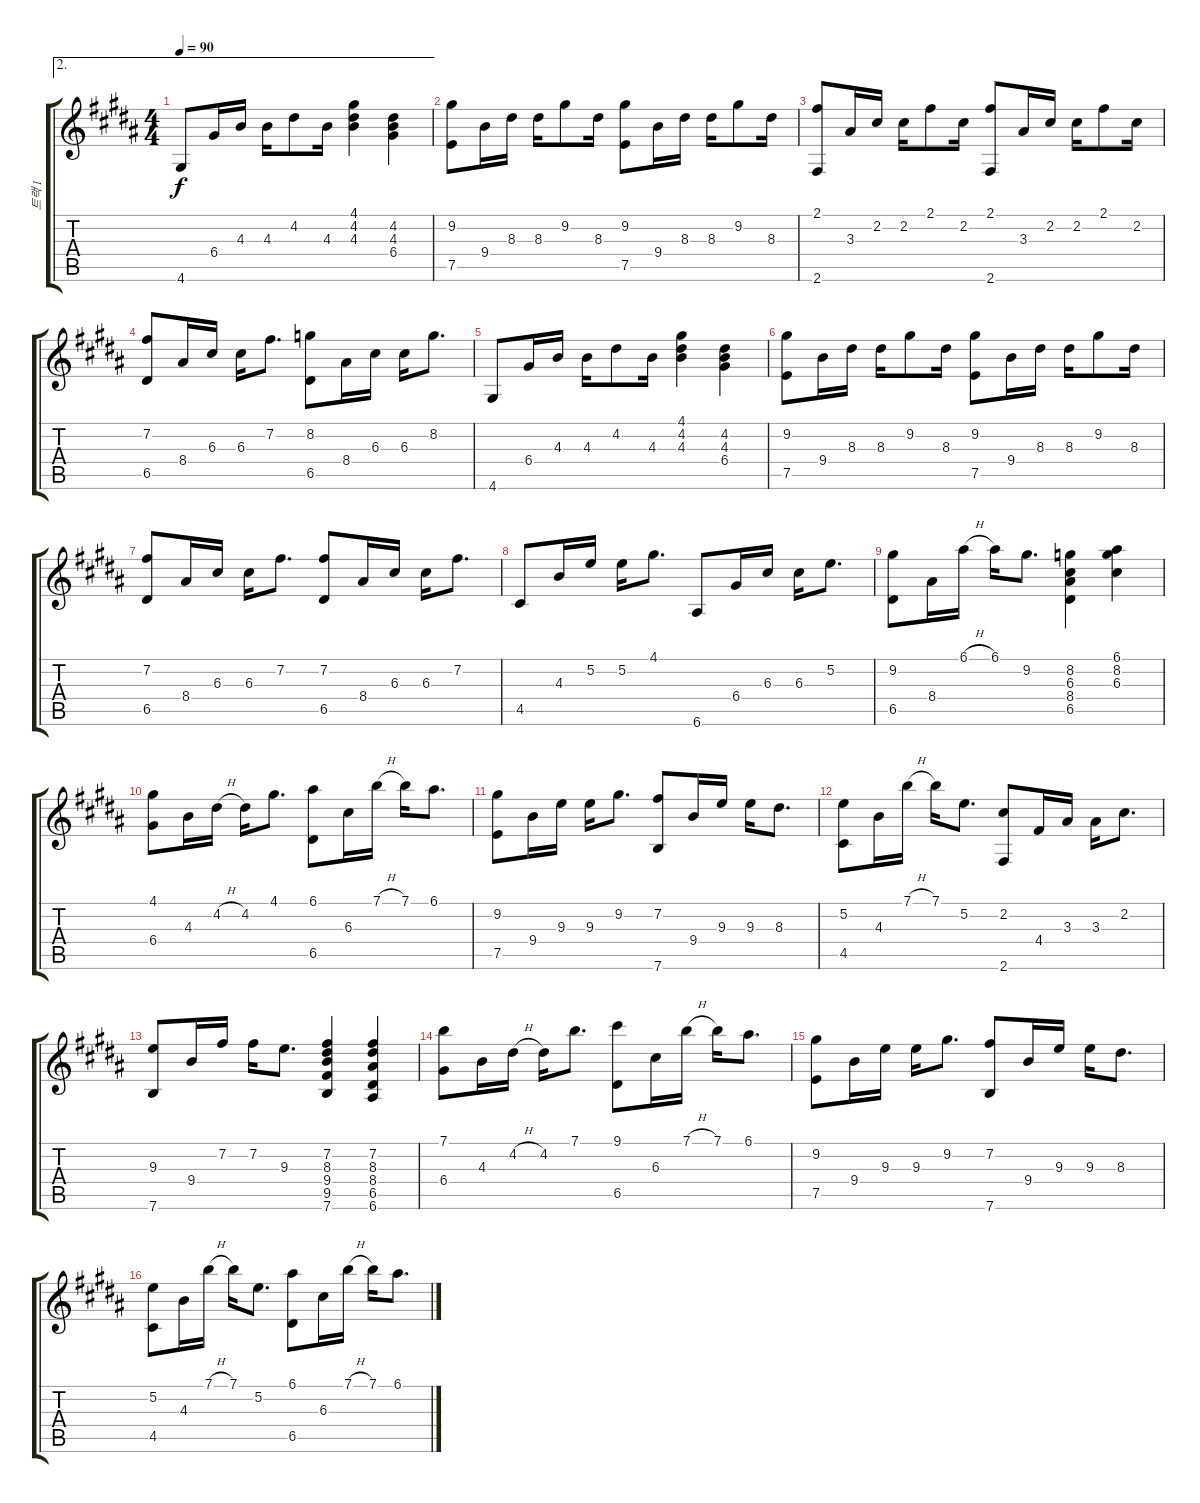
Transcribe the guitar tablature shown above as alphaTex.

\track ("트랙 1" "트랙 1") {instrument acousticguitarsteel}
\staff {score tabs}
\tuning (E4 B3 G3 D3 A2 E2) {hide}
\ae 2
\ts (4 4)
\tempo 90
\clef g2
\ks g#minor
4.6.8{dy f} 6.4.16 4.3.16 4.3.16 4.2.8 4.3.16 (4.1 4.2 4.3).4 (4.2 4.3 6.4).4 |
(9.2 7.5).8 9.4.16 8.3.16 8.3.16 9.2.8 8.3.16 (9.2 7.5).8 9.4.16 8.3.16 8.3.16 9.2.8 8.3.16 |
(2.1 2.6).8 3.3.16 2.2.16 2.2.16 2.1.8 2.2.16 (2.1 2.6).8 3.3.16 2.2.16 2.2.16 2.1.8 2.2.16 |
(7.2 6.5).8 8.4.16 6.3.16 6.3.16 7.2.8{d} (8.2 6.5).8 8.4.16 6.3.16 6.3.16 8.2.8{d} |
4.6.8 6.4.16 4.3.16 4.3.16 4.2.8 4.3.16 (4.1 4.2 4.3).4 (4.2 4.3 6.4).4 |
(9.2 7.5).8 9.4.16 8.3.16 8.3.16 9.2.8 8.3.16 (9.2 7.5).8 9.4.16 8.3.16 8.3.16 9.2.8 8.3.16 |
(7.2 6.5).8 8.4.16 6.3.16 6.3.16 7.2.8{d} (7.2 6.5).8 8.4.16 6.3.16 6.3.16 7.2.8{d} |
4.5.8 4.3.16 5.2.16 5.2.16 4.1.8{d} 6.6.8 6.4.16 6.3.16 6.3.16 5.2.8{d} |
(9.2 6.5).8 8.4.16 6.1{h}.16 6.1.16 9.2.8{d} (8.2 6.3 8.4 6.5).4 (6.1 8.2 6.3).4 |
(4.1 6.4).8 4.3.16 4.2{h}.16 4.2.16 4.1.8{d} (6.1 6.5).8 6.3.16 7.1{h}.16 7.1.16 6.1.8{d} |
(9.2 7.5).8 9.4.16 9.3.16 9.3.16 9.2.8{d} (7.2 7.6).8 9.4.16 9.3.16 9.3.16 8.3.8{d} |
(5.2 4.5).8 4.3.16 7.1{h}.16 7.1.16 5.2.8{d} (2.2 2.6).8 4.4.16 3.3.16 3.3.16 2.2.8{d} |
(9.3 7.6).8 9.4.16 7.2.16 7.2.16 9.3.8{d} (7.2 8.3 9.4 9.5 7.6).4 (7.2 8.3 8.4 6.5 6.6).4 |
(7.1 6.4).8 4.3.16 4.2{h}.16 4.2.16 7.1.8{d} (9.1 6.5).8 6.3.16 7.1{h}.16 7.1.16 6.1.8{d} |
(9.2 7.5).8 9.4.16 9.3.16 9.3.16 9.2.8{d} (7.2 7.6).8 9.4.16 9.3.16 9.3.16 8.3.8{d} |
(5.2 4.5).8 4.3.16 7.1{h}.16 7.1.16 5.2.8{d} (6.1 6.5).8 6.3.16 7.1{h}.16 7.1.16 6.1.8{d}
